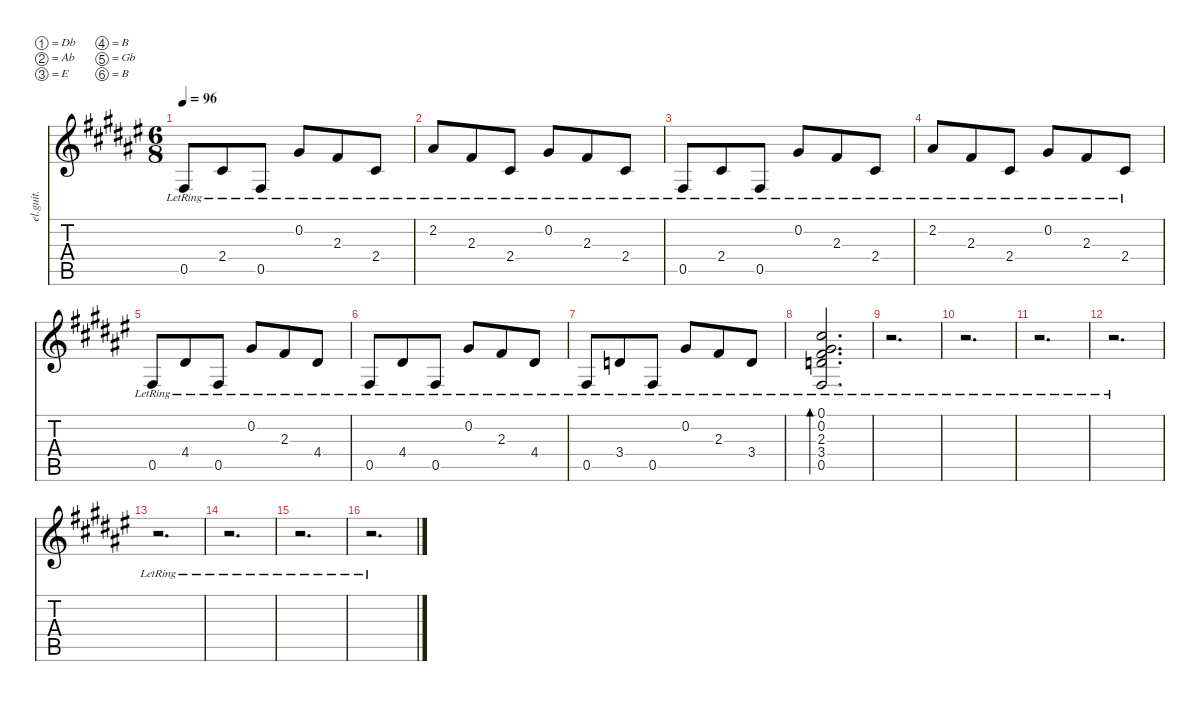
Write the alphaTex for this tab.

\defaultSystemsLayout 4
\hideDynamics
\bracketExtendMode nobrackets
\otherSystemsTrackNameOrientation horizontal
\track ("Clean Guitar" "el.guit.") {instrument electricguitarclean}
\staff {score tabs}
\tuning (Db4 Ab3 E3 B2 Gb2 B1)
\ts (6 8)
\tempo 96
\clef g2
\ks f#
0.5{lr acc #}.8{dy mf} 2.4{lr acc #}.8 0.5{lr acc #}.8 0.2{lr acc #}.8 2.3{lr acc #}.8 2.4{lr acc #}.8 |
2.2{lr acc #}.8 2.3{lr acc #}.8 2.4{lr acc #}.8 0.2{lr acc #}.8 2.3{lr acc #}.8 2.4{lr acc #}.8 |
0.5{lr acc #}.8 2.4{lr acc #}.8 0.5{lr acc #}.8 0.2{lr acc #}.8 2.3{lr acc #}.8 2.4{lr acc #}.8 |
2.2{lr acc #}.8 2.3{lr acc #}.8 2.4{lr acc #}.8 0.2{lr acc #}.8 2.3{lr acc #}.8 2.4{lr acc #}.8 |
0.5{lr acc #}.8 4.4{lr acc #}.8 0.5{lr acc #}.8 0.2{lr acc #}.8 2.3{lr acc #}.8 4.4{lr acc #}.8 |
0.5{lr acc #}.8 4.4{lr acc #}.8 0.5{lr acc #}.8 0.2{lr acc #}.8 2.3{lr acc #}.8 4.4{lr acc #}.8 |
0.5{lr acc #}.8 3.4{lr acc forcenatural}.8 0.5{lr acc #}.8 0.2{lr acc #}.8 2.3{lr acc #}.8 3.4{lr acc forcenatural}.8 |
(0.5{lr acc #} 3.4{lr acc forcenatural} 2.3{lr acc #} 0.2{lr acc #} 0.1{lr acc #}).2{d bd 214} |
r.2{d} |
r.2{d} |
r.2{d} |
r.2{d} |
r.2{d} |
r.2{d} |
r.2{d} |
r.2{d}
